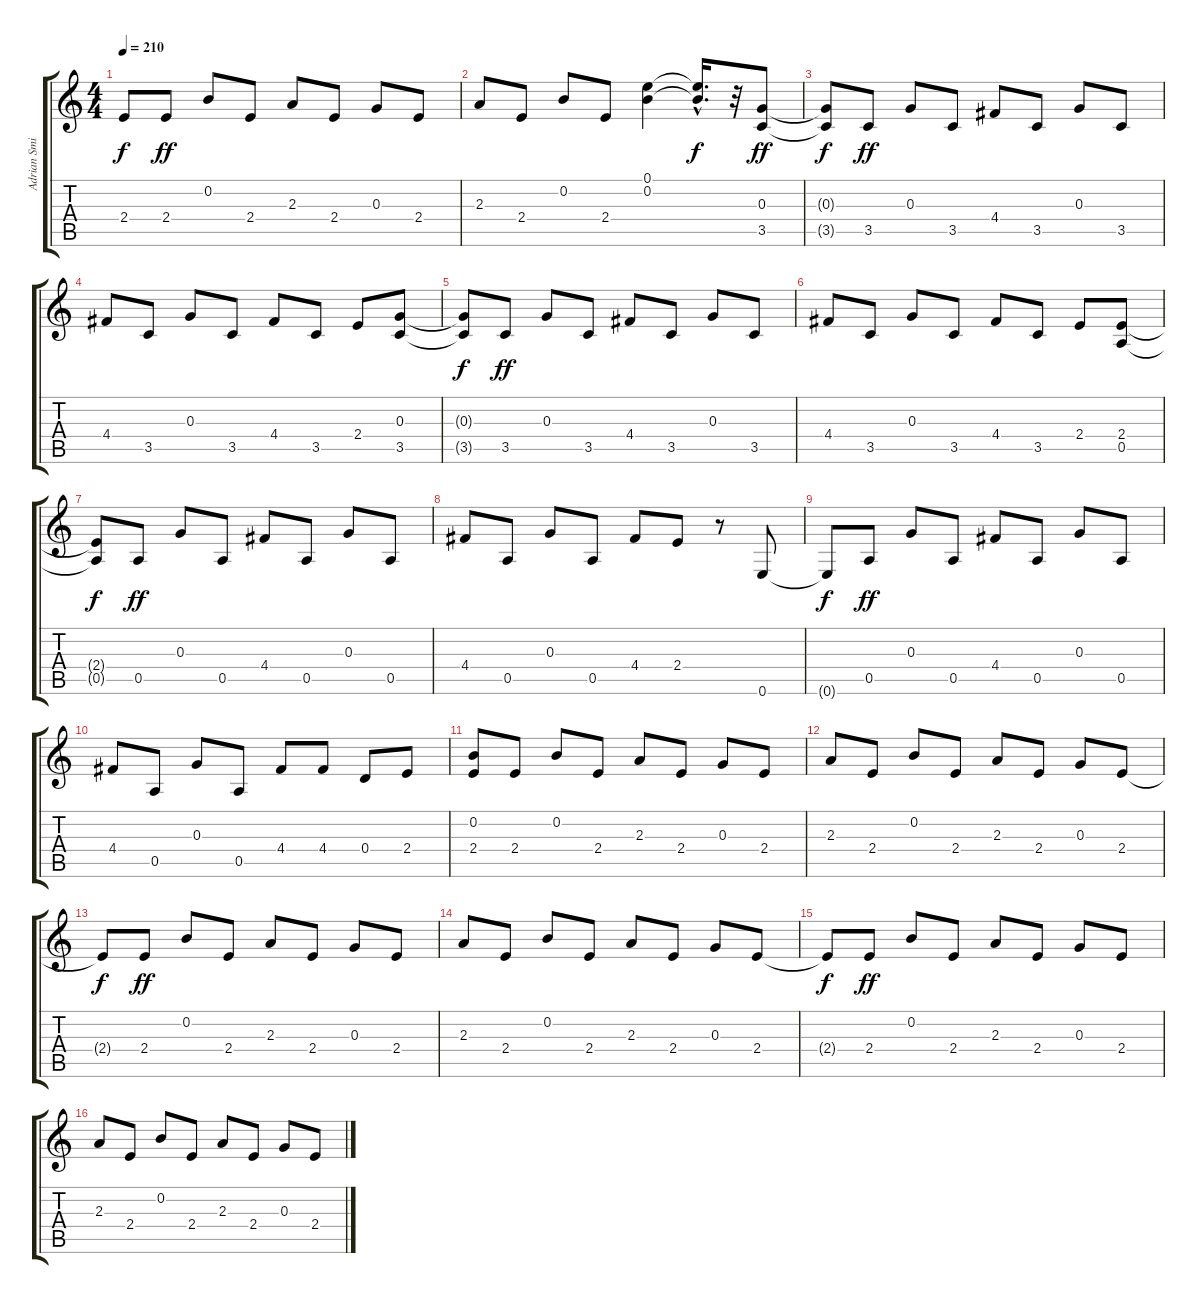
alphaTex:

\track ("Adrian Smith" "Adrian Smi") {instrument overdrivenguitar}
\staff {score tabs}
\tuning (E4 B3 G3 D3 A2 E2) {hide}
\ts (4 4)
\tempo 210
\clef g2
\ks c
2.4{t}.8{dy f} 2.4.8{dy ff} 0.2.8 2.4.8 2.3.8 2.4.8 0.3.8 2.4.8 |
2.3.8 2.4.8 0.2.8 2.4.8 (0.1 0.2).4 (0.1{hac t} 0.2{hac t}).16{d dy f} r.32 (0.3 3.5).8{dy ff} |
(0.3{t} 3.5{t}).8{dy f} 3.5.8{dy ff} 0.3.8 3.5.8 4.4.8 3.5.8 0.3.8 3.5.8 |
4.4.8 3.5.8 0.3.8 3.5.8 4.4.8 3.5.8 2.4.8 (0.3 3.5).8 |
(0.3{t} 3.5{t}).8{dy f} 3.5.8{dy ff} 0.3.8 3.5.8 4.4.8 3.5.8 0.3.8 3.5.8 |
4.4.8 3.5.8 0.3.8 3.5.8 4.4.8 3.5.8 2.4.8 (2.4 0.5).8 |
(2.4{t} 0.5{t}).8{dy f} 0.5.8{dy ff} 0.3.8 0.5.8 4.4.8 0.5.8 0.3.8 0.5.8 |
4.4.8 0.5.8 0.3.8 0.5.8 4.4.8 2.4.8 r.8 0.6.8 |
0.6{t}.8{dy f} 0.5.8{dy ff} 0.3.8 0.5.8 4.4.8 0.5.8 0.3.8 0.5.8 |
4.4.8 0.5.8 0.3.8 0.5.8 4.4.8 4.4.8 0.4.8 2.4.8 |
(0.2 2.4).8 2.4.8 0.2.8 2.4.8 2.3.8 2.4.8 0.3.8 2.4.8 |
2.3.8 2.4.8 0.2.8 2.4.8 2.3.8 2.4.8 0.3.8 2.4.8 |
2.4{t}.8{dy f} 2.4.8{dy ff} 0.2.8 2.4.8 2.3.8 2.4.8 0.3.8 2.4.8 |
2.3.8 2.4.8 0.2.8 2.4.8 2.3.8 2.4.8 0.3.8 2.4.8 |
2.4{t}.8{dy f} 2.4.8{dy ff} 0.2.8 2.4.8 2.3.8 2.4.8 0.3.8 2.4.8 |
2.3.8 2.4.8 0.2.8 2.4.8 2.3.8 2.4.8 0.3.8 2.4.8
